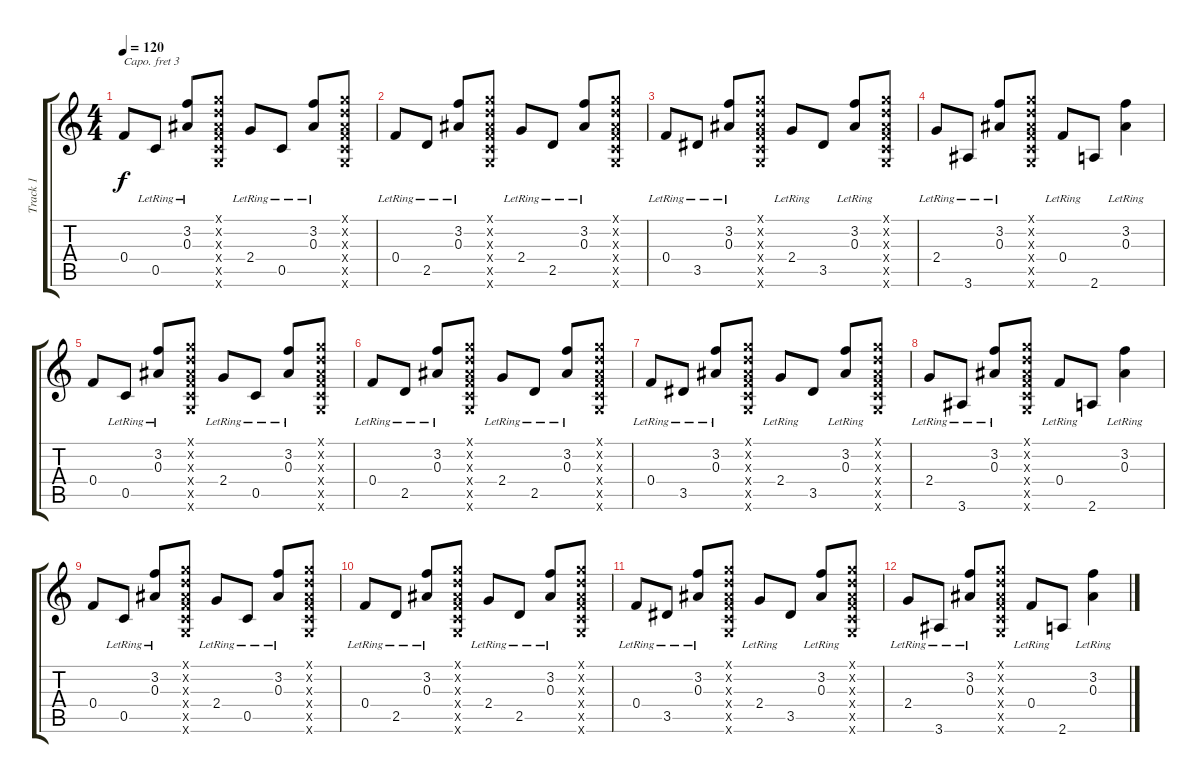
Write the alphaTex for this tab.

\track ("Track 1" "Track 1") {instrument acousticguitarnylon}
\staff {score tabs}
\capo 3
\tuning (E4 B3 G3 D3 A2 E2) {hide}
\ts (4 4)
\tempo 120
\clef g2
\ks c
0.4.8{dy f} 0.5{lr}.8 (3.2{lr} 0.3{lr}).8 (0.1{x} 0.2{x} 0.3{x} 0.4{x} 0.5{x} 0.6{x}).8 2.4{lr}.8 0.5{lr}.8 (3.2{lr} 0.3{lr}).8 (0.1{x} 0.2{x} 0.3{x} 0.4{x} 0.5{x} 0.6{x}).8 |
0.4{lr}.8 2.5{lr}.8 (3.2{lr} 0.3{lr}).8 (0.1{x} 0.2{x} 0.3{x} 0.4{x} 0.5{x} 0.6{x}).8 2.4{lr}.8 2.5{lr}.8 (3.2{lr} 0.3{lr}).8 (0.1{x} 0.2{x} 0.3{x} 0.4{x} 0.5{x} 0.6{x}).8 |
0.4{lr}.8 3.5{lr}.8 (3.2{lr} 0.3{lr}).8 (0.1{x} 0.2{x} 0.3{x} 0.4{x} 0.5{x} 0.6{x}).8 2.4{lr}.8 3.5.8 (3.2{lr} 0.3{lr}).8 (0.1{x} 0.2{x} 0.3{x} 0.4{x} 0.5{x} 0.6{x}).8 |
2.4{lr}.8 3.6{lr}.8 (3.2{lr} 0.3{lr}).8 (0.1{x} 0.2{x} 0.3{x} 0.4{x} 0.5{x} 0.6{x}).8 0.4{lr}.8 2.6.8 (3.2{lr} 0.3{lr}).4 |
0.4.8 0.5{lr}.8 (3.2{lr} 0.3{lr}).8 (0.1{x} 0.2{x} 0.3{x} 0.4{x} 0.5{x} 0.6{x}).8 2.4{lr}.8 0.5{lr}.8 (3.2{lr} 0.3{lr}).8 (0.1{x} 0.2{x} 0.3{x} 0.4{x} 0.5{x} 0.6{x}).8 |
0.4{lr}.8 2.5{lr}.8 (3.2{lr} 0.3{lr}).8 (0.1{x} 0.2{x} 0.3{x} 0.4{x} 0.5{x} 0.6{x}).8 2.4{lr}.8 2.5{lr}.8 (3.2{lr} 0.3{lr}).8 (0.1{x} 0.2{x} 0.3{x} 0.4{x} 0.5{x} 0.6{x}).8 |
0.4{lr}.8 3.5{lr}.8 (3.2{lr} 0.3{lr}).8 (0.1{x} 0.2{x} 0.3{x} 0.4{x} 0.5{x} 0.6{x}).8 2.4{lr}.8 3.5.8 (3.2{lr} 0.3{lr}).8 (0.1{x} 0.2{x} 0.3{x} 0.4{x} 0.5{x} 0.6{x}).8 |
2.4{lr}.8 3.6{lr}.8 (3.2{lr} 0.3{lr}).8 (0.1{x} 0.2{x} 0.3{x} 0.4{x} 0.5{x} 0.6{x}).8 0.4{lr}.8 2.6.8 (3.2{lr} 0.3{lr}).4 |
0.4.8 0.5{lr}.8 (3.2{lr} 0.3{lr}).8 (0.1{x} 0.2{x} 0.3{x} 0.4{x} 0.5{x} 0.6{x}).8 2.4{lr}.8 0.5{lr}.8 (3.2{lr} 0.3{lr}).8 (0.1{x} 0.2{x} 0.3{x} 0.4{x} 0.5{x} 0.6{x}).8 |
0.4{lr}.8 2.5{lr}.8 (3.2{lr} 0.3{lr}).8 (0.1{x} 0.2{x} 0.3{x} 0.4{x} 0.5{x} 0.6{x}).8 2.4{lr}.8 2.5{lr}.8 (3.2{lr} 0.3{lr}).8 (0.1{x} 0.2{x} 0.3{x} 0.4{x} 0.5{x} 0.6{x}).8 |
0.4{lr}.8 3.5{lr}.8 (3.2{lr} 0.3{lr}).8 (0.1{x} 0.2{x} 0.3{x} 0.4{x} 0.5{x} 0.6{x}).8 2.4{lr}.8 3.5.8 (3.2{lr} 0.3{lr}).8 (0.1{x} 0.2{x} 0.3{x} 0.4{x} 0.5{x} 0.6{x}).8 |
2.4{lr}.8 3.6{lr}.8 (3.2{lr} 0.3{lr}).8 (0.1{x} 0.2{x} 0.3{x} 0.4{x} 0.5{x} 0.6{x}).8 0.4{lr}.8 2.6.8 (3.2{lr} 0.3{lr}).4
